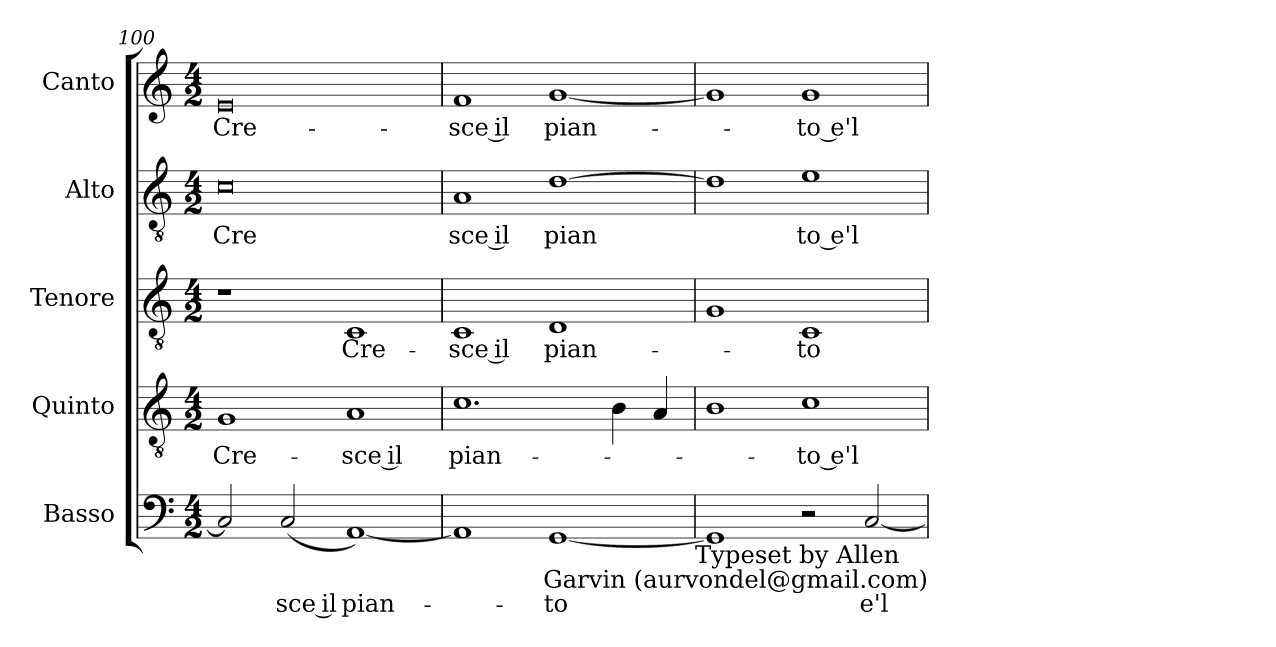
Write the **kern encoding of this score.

**kern	**text	**kern	**text	**kern	**text	**kern	**text	**kern	**text
*part5	*part5	*part4	*part4	*part3	*part3	*part2	*part2	*part1	*part1
*staff5	*staff5	*staff4	*staff4	*staff3	*staff3	*staff2	*staff2	*staff1	*staff1
*I"Basso	*	*I"Quinto	*	*I"Tenore	*	*I"Alto	*	*I"Canto	*
*I'Basso	*	*I'Quinto	*	*I'Tenore	*	*I'Alto	*	*I'Canto	*
*clefF4	*	*clefGv2	*	*clefGv2	*	*clefGv2	*	*clefG2	*
*	*	*	*	*k[]	*	*	*	*	*
*	*	*	*	*C:	*	*	*	*	*
*M4/2	*	*M4/2	*	*M4/2	*	*M4/2	*	*M4/2	*
=100	=100	=100	=100	=100	=100	=100	=100	=100	=100
!	!	!	!LO:LY:b:cj	!	!	!	!LO:LY:b:cj	!	!LO:LY:b:cj
2C/]	.	1G	Cre-	1r	.	0c	Cre	0e	Cre-
!	!LO:LY:b:rj	!	!	!	!	!	!	!	!
(<2C/	-sce il	.	.	.	.	.	.	.	.
!	!LO:LY:b	!	!LO:LY:b:rj	!	!LO:LY:b:cj	!	!	!	!
[<1AA)	pian-	1A	-sce il	1C	Cre-	.	.	.	.
=101	=101	=101	=101	=101	=101	=101	=101	=101	=101
!	!	!	!LO:LY:b	!	!LO:LY:b:rj	!	!LO:LY:b:rj	!	!LO:LY:b:rj
1AA]	.	1.c	pian-	1C	-sce il	1A	sce il	1f	-sce il
!	!LO:LY:b:cj	!	!	!	!LO:LY:b	!	!LO:LY:b	!	!LO:LY:b
[<1GG	-to	.	.	1D	pian-	[>1d	pian	[<1g	pian-
.	.	4B\	.	.	.	.	.	.	.
.	.	4A/	.	.	.	.	.	.	.
!LO:TX:b:t=Typeset by Allen	!	!	!	!	!	!	!	!	!
=102	=102	=102	=102	=102	=102	=102	=102	=102	=102
1GG]	.	1B	.	1G	.	1d]	.	1g]	.
!	!	!	!LO:LY:b:rj	!	!LO:LY:b:cj	!	!LO:LY:b:rj	!	!LO:LY:b:rj
2r	.	1c	-to e'l	1C	-to	1e	to e'l	1g	-to e'l
!	!LO:LY:b:cj	!	!	!	!	!	!	!	!
[<2C/	e'l	.	.	.	.	.	.	.	.
!LO:TX:b:t=Garvin (aurvondel@gmail.com)	!	!	!	!	!	!	!	!	!
=	=	=	=	=	=	=	=	=	=
*-	*-	*-	*-	*-	*-	*-	*-	*-	*-
